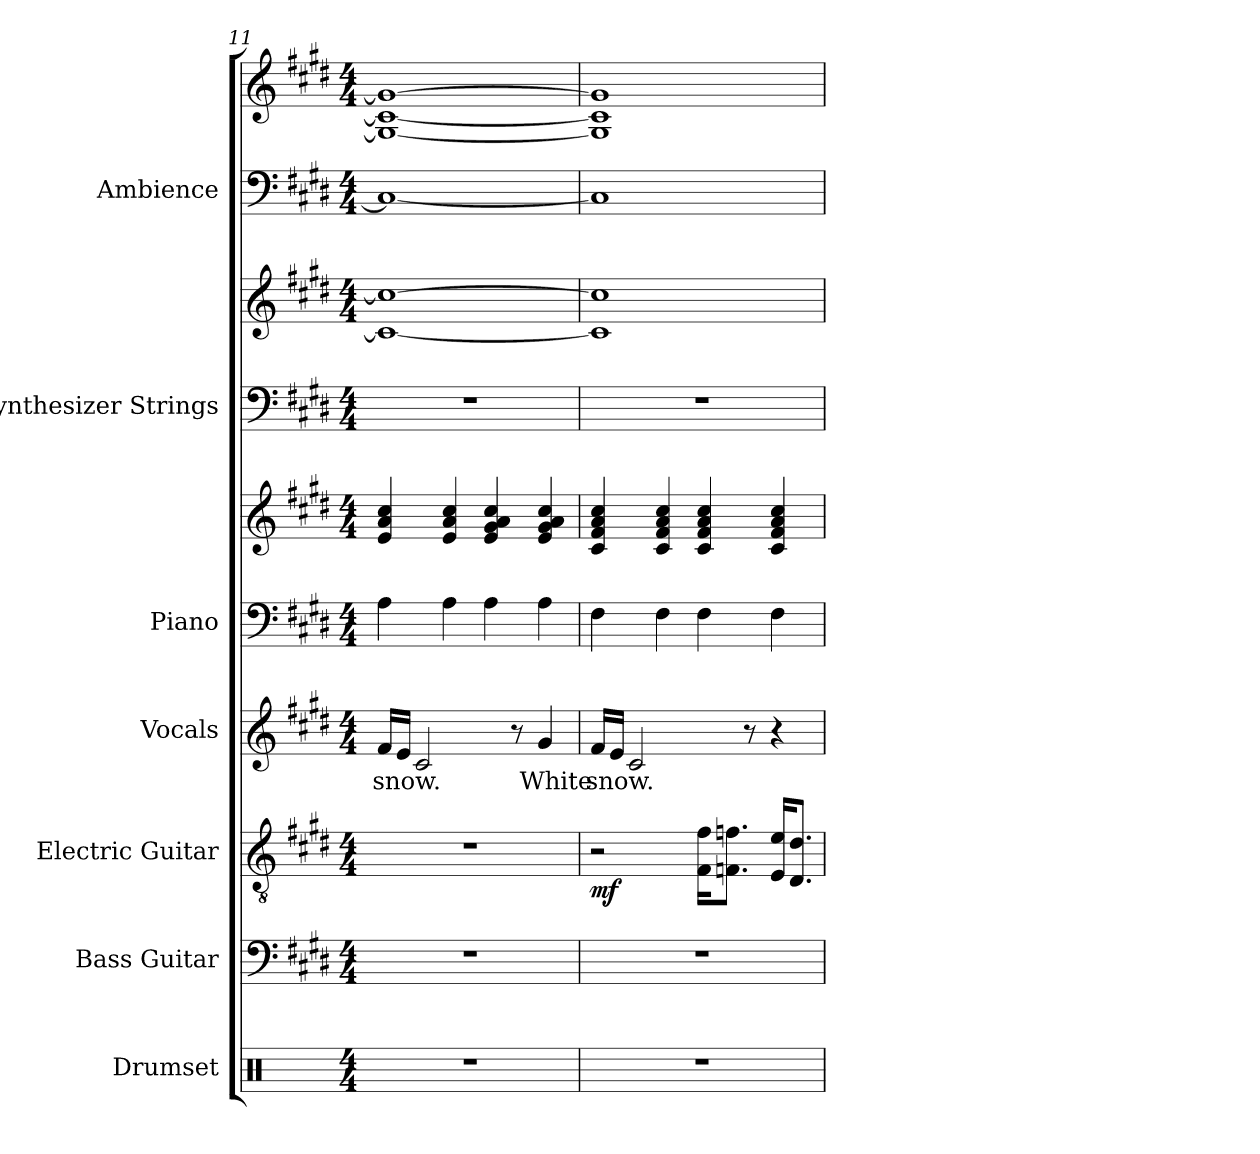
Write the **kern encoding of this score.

**kern	**kern	**kern	**dynam	**kern	**text	**kern	**kern	**kern	**kern	**kern	**kern
*part7	*part6	*part5	*part5	*part4	*part4	*part3	*part3	*part2	*part2	*part1	*part1
*staff10	*staff9	*staff8	*staff8	*staff7	*staff7	*staff6	*staff5	*staff4	*staff3	*staff2	*staff1
*I"Drumset	*I"Bass Guitar	*I"Electric Guitar	*	*I"Vocals	*	*I"Piano	*	*I"Synthesizer Strings	*	*I"Ambience	*
*I'D. Set	*I'B. Guit.	*I'E. Guit.	*	*I'Voc.	*	*I'Pno.	*	*I'Syn. Str.	*	*I'Amb.	*
!!LO:PB:g=z
*clefX	*clefF4	*clefGv2	*	*clefG2	*	*clefF4	*clefG2	*clefF4	*clefG2	*clefF4	*clefG2
*	*ITrd7c12	*	*	*	*	*	*	*	*	*	*
*k[]	*k[f#c#g#d#]	*k[f#c#g#d#]	*	*k[f#c#g#d#]	*	*k[f#c#g#d#]	*k[f#c#g#d#]	*k[f#c#g#d#]	*k[f#c#g#d#]	*k[f#c#g#d#]	*k[f#c#g#d#]
*M4/4	*M4/4	*M4/4	*	*M4/4	*	*M4/4	*M4/4	*M4/4	*M4/4	*M4/4	*M4/4
=11	=11	=11	=11	=11	=11	=11	=11	=11	=11	=11	=11
!	!	!	!	!	!LO:LY:b	!	!	!	!	!	!
1r	1r	1r	.	16f#/LL	snow.	4A\	4e/ 4a/ 4cc#/	1r	1c#_ 1cc#_	1C#_	1G#_ 1c#_ 1g#_
.	.	.	.	16e/JJ	.	.	.	.	.	.	.
.	.	.	.	2c#/	.	.	.	.	.	.	.
.	.	.	.	.	.	4A\	4e/ 4a/ 4cc#/	.	.	.	.
.	.	.	.	.	.	4A\	4e/ 4g#/ 4a/ 4cc#/	.	.	.	.
.	.	.	.	8r	.	.	.	.	.	.	.
!	!	!	!	!	!LO:LY:b	!	!	!	!	!	!
.	.	.	.	4g#/	White	4A\	4e/ 4g#/ 4a/ 4cc#/	.	.	.	.
=12	=12	=12	=12	=12	=12	=12	=12	=12	=12	=12	=12
!	!	!	!LO:DY:b	!	!LO:LY:b	!	!	!	!	!	!
1r	1r	2r	mf	16f#/LL	snow.	4F#\	4c#/ 4f#/ 4a/ 4cc#/	1r	1c#] 1cc#]	1C#]	1G#] 1c#] 1g#]
.	.	.	.	16e/JJ	.	.	.	.	.	.	.
.	.	.	.	2c#/	.	.	.	.	.	.	.
.	.	.	.	.	.	4F#\	4c#/ 4f#/ 4a/ 4cc#/	.	.	.	.
.	.	16F#\ 16f#\KL	.	.	.	4F#\	4c#/ 4f#/ 4a/ 4cc#/	.	.	.	.
.	.	8.Fn\ 8.fn\J	.	.	.	.	.	.	.	.	.
.	.	.	.	8r	.	.	.	.	.	.	.
.	.	16E/ 16e/KL	.	4r	.	4F#\	4c#/ 4f#/ 4a/ 4cc#/	.	.	.	.
.	.	8.D#/ 8.d#/J	.	.	.	.	.	.	.	.	.
=	=	=	=	=	=	=	=	=	=	=	=
*-	*-	*-	*-	*-	*-	*-	*-	*-	*-	*-	*-
